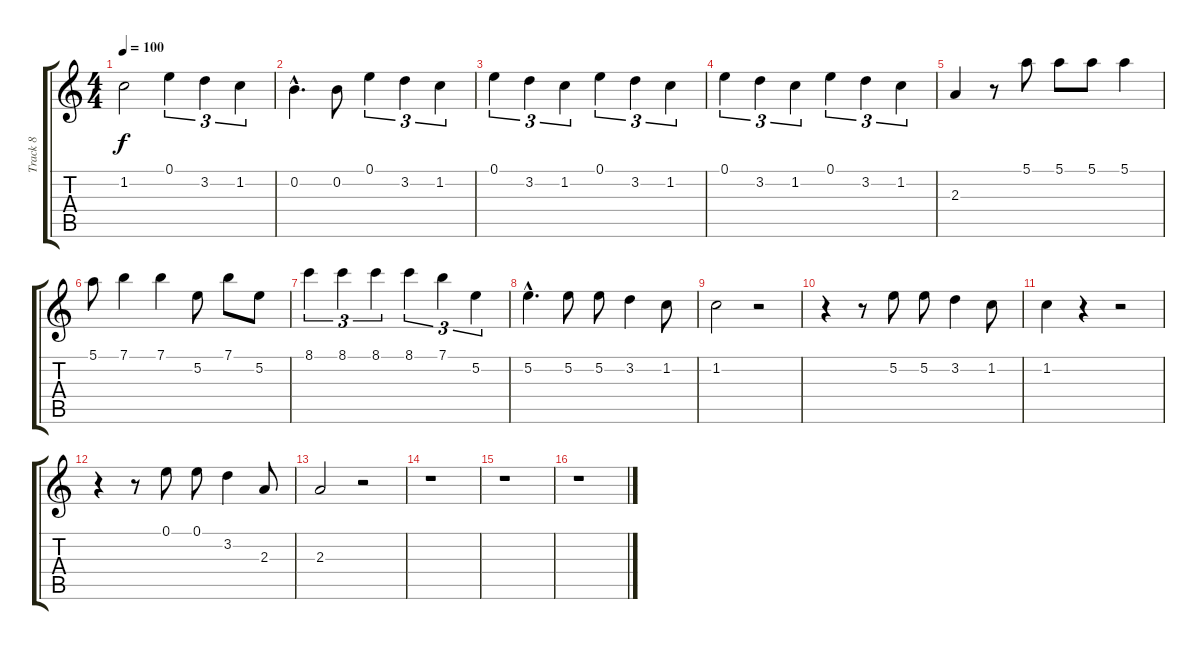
\track ("Track 8" "Track 8") {instrument overdrivenguitar}
\staff {score tabs}
\tuning (E4 B3 G3 D3 A2 E2) {hide}
\ts (4 4)
\tempo 100
\clef g2
\ks c
1.2.2{dy f} 0.1.4{tu (3 2)} 3.2.4{tu (3 2)} 1.2.4{tu (3 2)} |
0.2{hac}.4{d} 0.2.8 0.1.4{tu (3 2)} 3.2.4{tu (3 2)} 1.2.4{tu (3 2)} |
0.1.4{tu (3 2)} 3.2.4{tu (3 2)} 1.2.4{tu (3 2)} 0.1.4{tu (3 2)} 3.2.4{tu (3 2)} 1.2.4{tu (3 2)} |
0.1.4{tu (3 2)} 3.2.4{tu (3 2)} 1.2.4{tu (3 2)} 0.1.4{tu (3 2)} 3.2.4{tu (3 2)} 1.2.4{tu (3 2)} |
2.3.4 r.8 5.1.8 5.1.8 5.1.8 5.1.4 |
5.1.8 7.1.4 7.1.4 5.2.8 7.1.8 5.2.8 |
8.1.4{tu (3 2)} 8.1.4{tu (3 2)} 8.1.4{tu (3 2)} 8.1.4{tu (3 2)} 7.1.4{tu (3 2)} 5.2.4{tu (3 2)} |
5.2{hac}.4{d} 5.2.8 5.2.8 3.2.4 1.2.8 |
1.2.2 r.2 |
r.4 r.8 5.2.8 5.2.8 3.2.4 1.2.8 |
1.2.4 r.4 r.2 |
r.4 r.8 0.1.8 0.1.8 3.2.4 2.3.8 |
2.3.2 r.2 |
r.1 |
r.1 |
r.1
